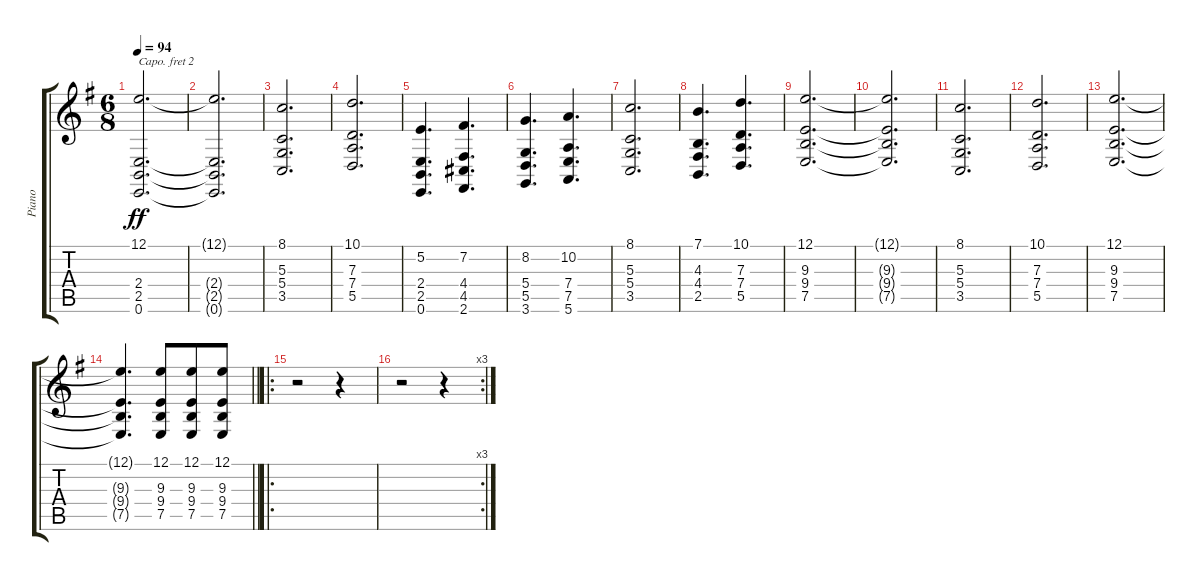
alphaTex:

\track ("Piano" "Piano") {instrument acousticgrandpiano}
\staff {score tabs}
\capo 2
\tuning (D4 A3 F3 C3 G2 D2) {hide}
\ts (6 8)
\tempo 94
\clef g2
\ks g
(12.1 2.4 2.5 0.6).2{d dy ff} |
(12.1{t} 2.4{t} 2.5{t} 0.6{t}).2{d} |
(8.1 5.3 5.4 3.5).2{d} |
(10.1 7.3 7.4 5.5).2{d} |
(5.2 2.4 2.5 0.6).4{d} (7.2 4.4 4.5 2.6).4{d} |
(8.2 5.4 5.5 3.6).4{d} (10.2 7.4 7.5 5.6).4{d} |
(8.1 5.3 5.4 3.5).2{d} |
(7.1 4.3 4.4 2.5).4{d} (10.1 7.3 7.4 5.5).4{d} |
(12.1 9.3 9.4 7.5).2{d} |
(12.1{t} 9.3{t} 9.4{t} 7.5{t}).2{d} |
(8.1 5.3 5.4 3.5).2{d} |
(10.1 7.3 7.4 5.5).2{d} |
(12.1 9.3 9.4 7.5).2{d} |
\barLineRight lightlight
(12.1{t} 9.3{t} 9.4{t} 7.5{t}).4{d} (12.1 9.3 9.4 7.5).8 (12.1 9.3 9.4 7.5).8 (12.1 9.3 9.4 7.5).8 |
\ro
r.2 r.4 |
\rc 3
r.2 r.4
